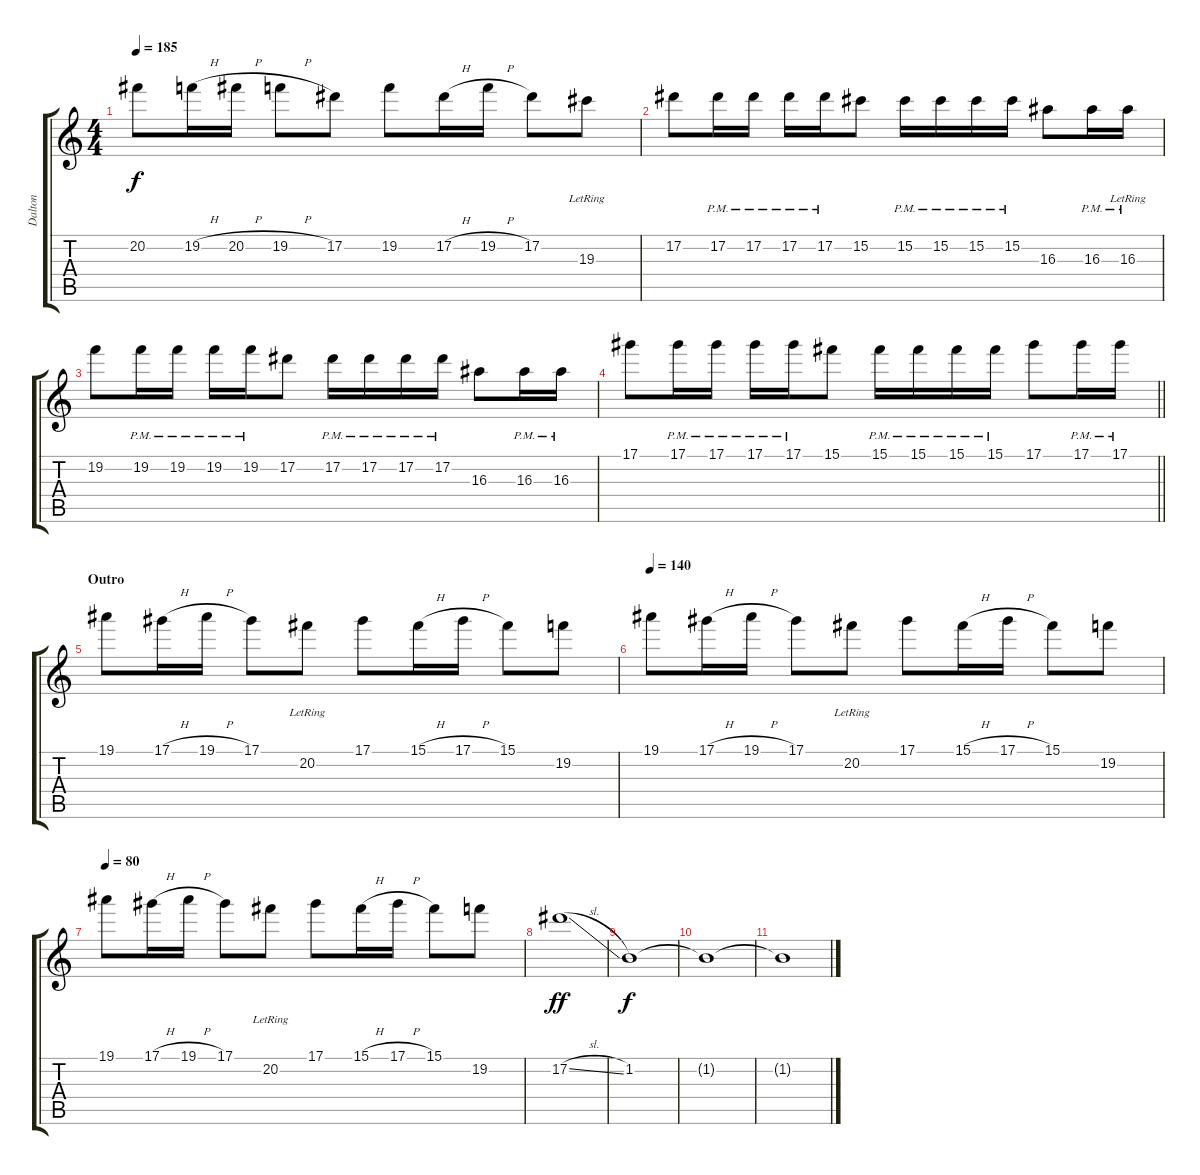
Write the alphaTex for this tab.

\track ("Dalton" "Dalton") {instrument overdrivenguitar}
\staff {score tabs}
\tuning (Eb4 Bb3 Gb3 Db3 Ab2 Eb2) {hide}
\ts (4 4)
\tempo 185
\clef g2
\ks c
20.2.8{dy f} 19.2{h}.16 20.2{h}.16 19.2{h}.8 17.2.8 19.2.8 17.2{h}.16 19.2{h}.16 17.2.8 19.3{lr}.8 |
17.2.8 17.2{pm}.16 17.2{pm}.16 17.2{pm}.16 17.2{pm}.16 15.2.8 15.2{pm}.16 15.2{pm}.16 15.2{pm}.16 15.2{pm}.16 16.3.8 16.3{pm}.16 16.3{pm lr}.16 |
19.2.8 19.2{pm}.16 19.2{pm}.16 19.2{pm}.16 19.2{pm}.16 17.2.8 17.2{pm}.16 17.2{pm}.16 17.2{pm}.16 17.2{pm}.16 16.3.8 16.3{pm}.16 16.3{pm}.16 |
\barLineRight lightlight
17.1.8 17.1{pm}.16 17.1{pm}.16 17.1{pm}.16 17.1{pm}.16 15.1.8 15.1{pm}.16 15.1{pm}.16 15.1{pm}.16 15.1{pm}.16 17.1.8 17.1{pm}.16 17.1{pm}.16 |
\section ("" "Outro")
19.1.8 17.1{h}.16 19.1{h}.16 17.1.8 20.2{lr}.8 17.1.8 15.1{h}.16 17.1{h}.16 15.1.8 19.2.8 |
\tempo 140
19.1.8{volume 16} 17.1{h}.16 19.1{h}.16 17.1.8 20.2{lr}.8 17.1.8 15.1{h}.16 17.1{h}.16 15.1.8 19.2.8 |
\tempo 80
19.1.8{volume 10} 17.1{h}.16{volume 16} 19.1{h}.16 17.1.8 20.2{lr}.8 17.1.8 15.1{h}.16 17.1{h}.16 15.1.8 19.2.8 |
17.2{sl}.1{dy ff} |
1.2.1{dy f volume 2} |
1.2{t}.1 |
1.2{t}.1
